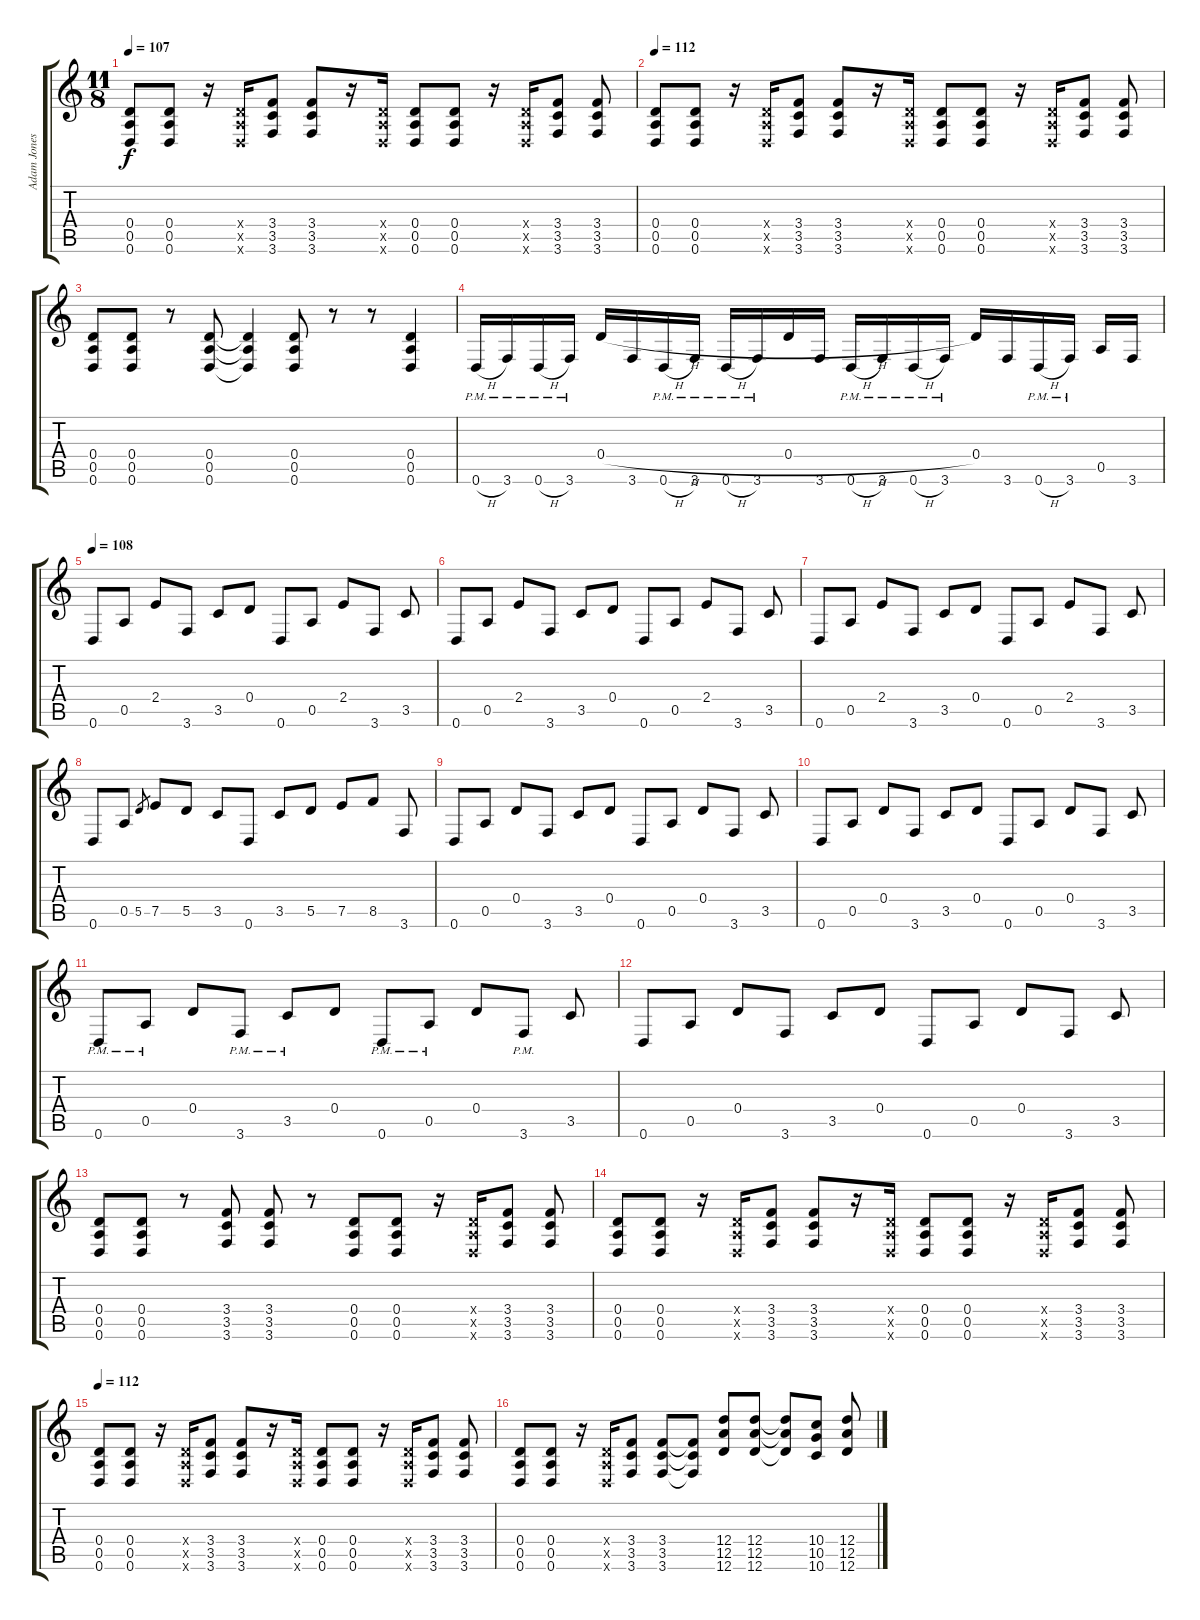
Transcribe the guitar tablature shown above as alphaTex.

\track ("Adam Jones (guitar)" "Adam Jones") {instrument distortionguitar}
\staff {score tabs}
\tuning (E4 B3 G3 D3 A2 D2) {hide}
\ts (11 8)
\tempo 107
\clef g2
\ks c
(0.4 0.5 0.6).8{dy f} (0.4 0.5 0.6).8 r.16 (0.4{x} 0.5{x} 0.6{x}).16 (3.4 3.5 3.6).8 (3.4 3.5 3.6).8 r.16 (0.4{x} 0.5{x} 0.6{x}).16 (0.4 0.5 0.6).8 (0.4 0.5 0.6).8 r.16 (0.4{x} 0.5{x} 0.6{x}).16 (3.4 3.5 3.6).8 (3.4 3.5 3.6).8 |
\tempo 112
(0.4 0.5 0.6).8 (0.4 0.5 0.6).8 r.16 (0.4{x} 0.5{x} 0.6{x}).16 (3.4 3.5 3.6).8 (3.4 3.5 3.6).8 r.16 (0.4{x} 0.5{x} 0.6{x}).16 (0.4 0.5 0.6).8 (0.4 0.5 0.6).8 r.16 (0.4{x} 0.5{x} 0.6{x}).16 (3.4 3.5 3.6).8 (3.4 3.5 3.6).8 |
(0.4 0.5 0.6).8 (0.4 0.5 0.6).8 r.8 (0.4 0.5 0.6).8 (0.4{t} 0.5{t} 0.6{t}).4 (0.4 0.5 0.6).8 r.8 r.8 (0.4 0.5 0.6).4 |
0.6{h pm}.16 3.6{pm}.16 0.6{h pm}.16 3.6{pm}.16 0.4{h}.16 3.6.16 0.6{h pm}.16 3.6{pm}.16 0.6{h pm}.16 3.6{pm}.16 0.4{h}.16 3.6.16 0.6{h pm}.16 3.6{pm}.16 0.6{h pm}.16 3.6{pm}.16 0.4.16 3.6.16 0.6{h pm}.16 3.6{pm}.16 0.5.16 3.6.16 |
\tempo 108
0.6.8 0.5.8 2.4.8 3.6.8 3.5.8 0.4.8 0.6.8 0.5.8 2.4.8 3.6.8 3.5.8 |
0.6.8 0.5.8 2.4.8 3.6.8 3.5.8 0.4.8 0.6.8 0.5.8 2.4.8 3.6.8 3.5.8 |
0.6.8 0.5.8 2.4.8 3.6.8 3.5.8 0.4.8 0.6.8 0.5.8 2.4.8 3.6.8 3.5.8 |
0.6.8 0.5.8 5.5.8{gr} 7.5.8 5.5.8 3.5.8 0.6.8 3.5.8 5.5.8 7.5.8 8.5.8 3.6.8 |
0.6.8{instrument electricguitarmuted} 0.5.8 0.4.8 3.6.8 3.5.8 0.4.8 0.6.8 0.5.8 0.4.8 3.6.8 3.5.8 |
0.6.8 0.5.8 0.4.8 3.6.8 3.5.8 0.4.8 0.6.8 0.5.8 0.4.8 3.6.8 3.5.8 |
0.6{pm}.8{instrument distortionguitar} 0.5{pm}.8 0.4.8 3.6{pm}.8 3.5{pm}.8 0.4.8 0.6{pm}.8 0.5{pm}.8 0.4.8 3.6{pm}.8 3.5.8 |
0.6.8 0.5.8 0.4.8 3.6.8 3.5.8 0.4.8 0.6.8 0.5.8 0.4.8 3.6.8 3.5.8 |
(0.4 0.5 0.6).8 (0.4 0.5 0.6).8 r.8 (3.4 3.5 3.6).8 (3.4 3.5 3.6).8 r.8 (0.4 0.5 0.6).8 (0.4 0.5 0.6).8 r.16 (0.4{x} 0.5{x} 0.6{x}).16 (3.4 3.5 3.6).8 (3.4 3.5 3.6).8 |
(0.4 0.5 0.6).8 (0.4 0.5 0.6).8 r.16 (0.4{x} 0.5{x} 0.6{x}).16 (3.4 3.5 3.6).8 (3.4 3.5 3.6).8 r.16 (0.4{x} 0.5{x} 0.6{x}).16 (0.4 0.5 0.6).8 (0.4 0.5 0.6).8 r.16 (0.4{x} 0.5{x} 0.6{x}).16 (3.4 3.5 3.6).8 (3.4 3.5 3.6).8 |
\tempo 112
(0.4 0.5 0.6).8 (0.4 0.5 0.6).8 r.16 (0.4{x} 0.5{x} 0.6{x}).16 (3.4 3.5 3.6).8 (3.4 3.5 3.6).8 r.16 (0.4{x} 0.5{x} 0.6{x}).16 (0.4 0.5 0.6).8 (0.4 0.5 0.6).8 r.16 (0.4{x} 0.5{x} 0.6{x}).16 (3.4 3.5 3.6).8 (3.4 3.5 3.6).8 |
(0.4 0.5 0.6).8 (0.4 0.5 0.6).8 r.16 (0.4{x} 0.5{x} 0.6{x}).16 (3.4 3.5 3.6).8 (3.4 3.5 3.6).8 (3.4{t} 3.5{t} 3.6{t}).8 (12.4 12.5 12.6).8 (12.4 12.5 12.6).8 (12.4{t} 12.5{t} 12.6{t}).8 (10.4 10.5 10.6).8 (12.4 12.5 12.6).8
